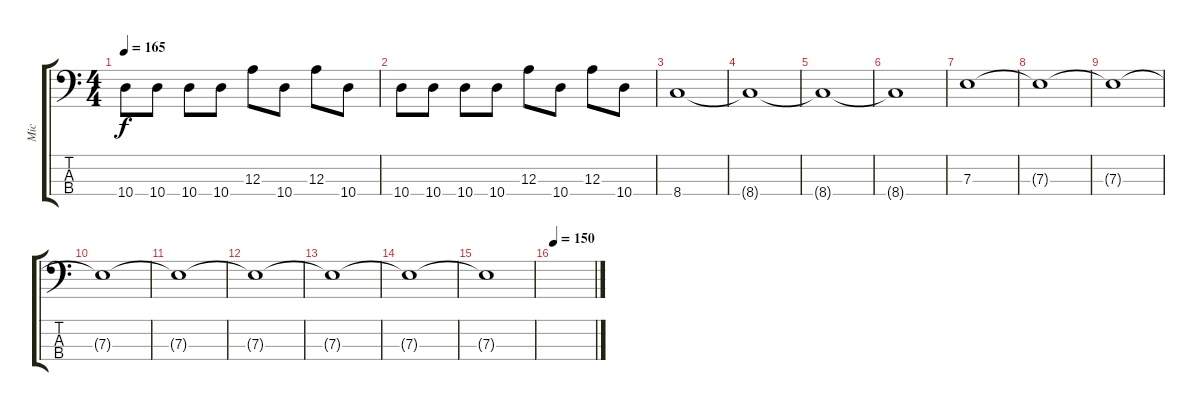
\track ("Mic" "Mic") {instrument electricbassfinger}
\staff {score tabs}
\tuning (G2 D2 A1 E1) {hide}
\ts (4 4)
\tempo 165
\clef f4
\ks c
10.4.8{dy f} 10.4.8 10.4.8 10.4.8 12.3.8 10.4.8 12.3.8 10.4.8 |
10.4.8 10.4.8 10.4.8 10.4.8 12.3.8 10.4.8 12.3.8 10.4.8 |
8.4.1 |
8.4{t}.1 |
8.4{t}.1 |
8.4{t}.1 |
7.3.1 |
7.3{t}.1 |
7.3{t}.1 |
7.3{t}.1 |
7.3{t}.1{volume 0} |
7.3{t}.1 |
7.3{t}.1 |
7.3{t}.1 |
7.3{t}.1 |
\tempo 150
